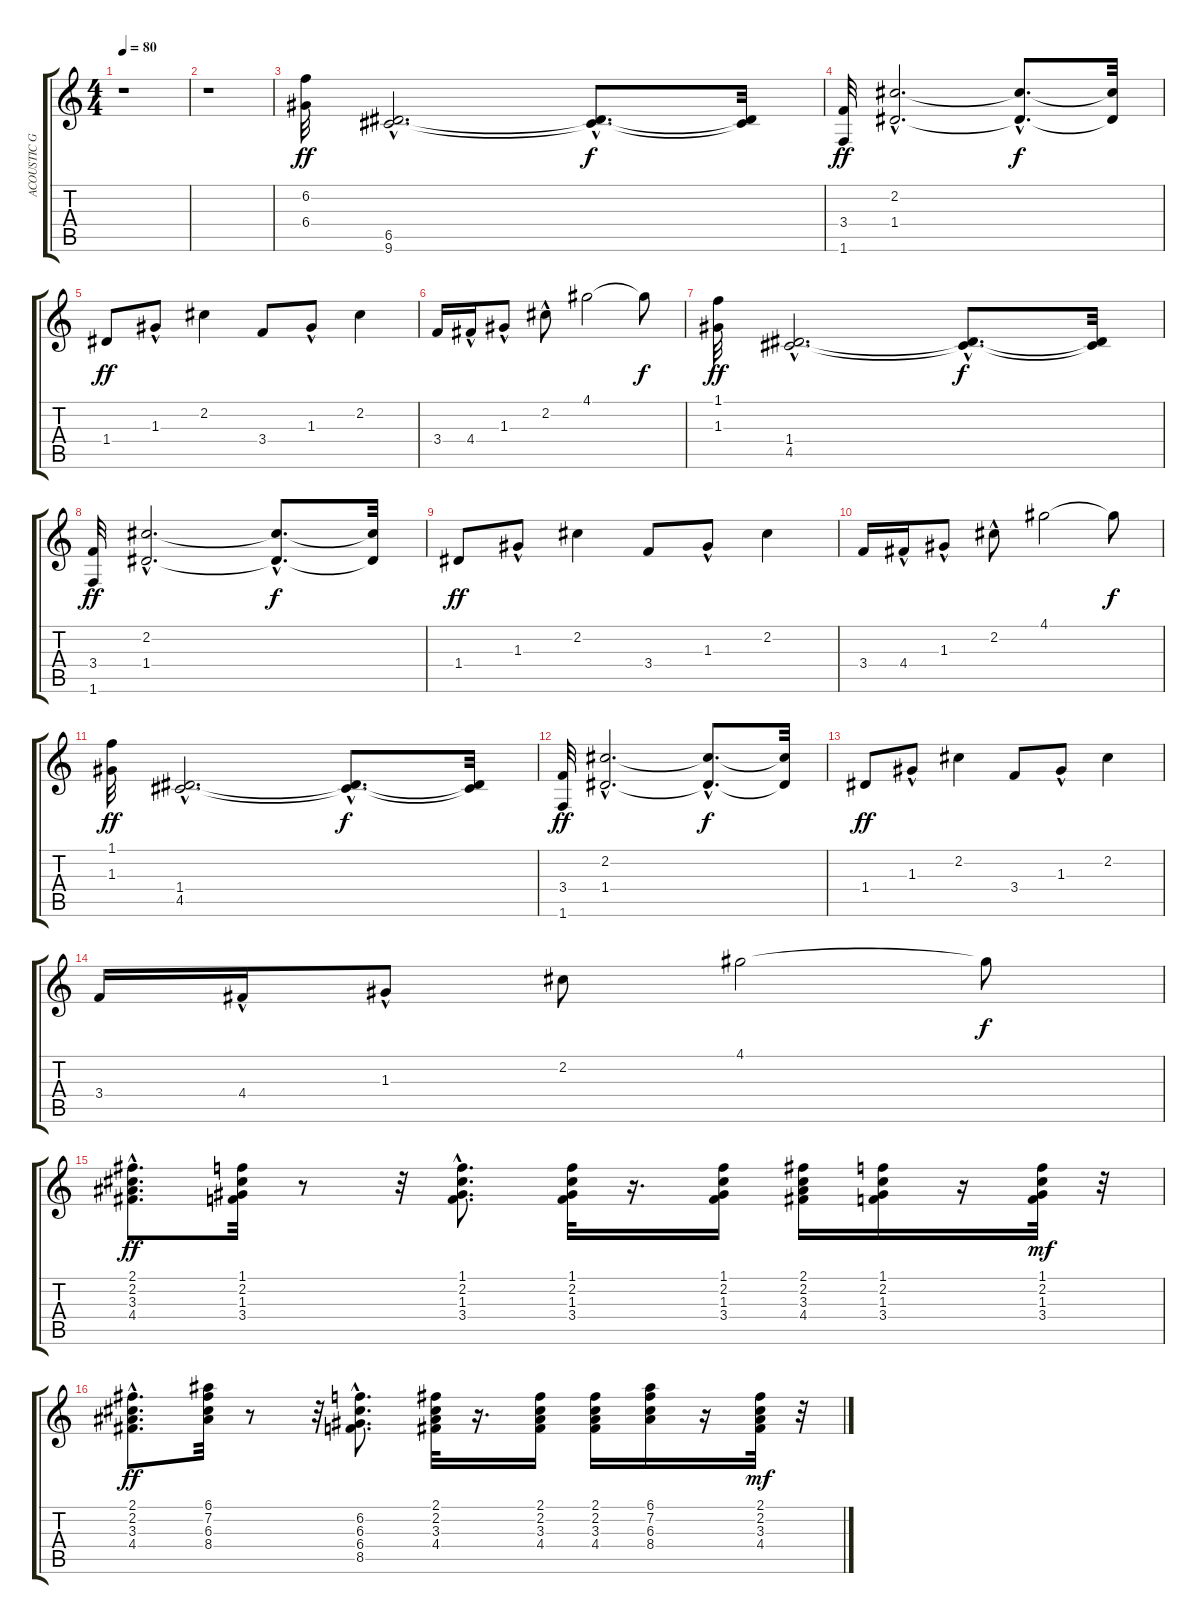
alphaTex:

\track ("ACOUSTIC GUIT 2" "ACOUSTIC G") {instrument acousticguitarsteel}
\staff {score tabs}
\tuning (E4 B3 G3 D3 A2 E2) {hide}
\ts (4 4)
\tempo 80
\clef g2
\ks c
r.1{dy ff instrument acousticguitarsteel} |
r.1 |
(6.2 6.4).32 (6.5{hac} 9.6{hac}).2{d} (6.5{hac t} 9.6{hac t}).8{d dy f} (6.5{t} 9.6{t}).32 |
(3.4 1.6).32{dy ff} (2.2{hac} 1.4{hac}).2{d} (2.2{hac t} 1.4{hac t}).8{d dy f} (2.2{t} 1.4{t}).32 |
1.4.8{dy ff volume 11} 1.3{hac}.8 2.2.4 3.4.8 1.3{hac}.8 2.2.4 |
3.4.16 4.4{hac}.16 1.3{hac}.8 2.2{hac}.8 4.1.2 4.1{t}.8{dy f} |
(1.1 1.3).32{dy ff volume 9} (1.4{hac} 4.5{hac}).2{d} (1.4{hac t} 4.5{hac t}).8{d dy f} (1.4{t} 4.5{t}).32 |
(3.4 1.6).32{dy ff} (2.2{hac} 1.4{hac}).2{d} (2.2{hac t} 1.4{hac t}).8{d dy f} (2.2{t} 1.4{t}).32 |
1.4.8{dy ff volume 11} 1.3{hac}.8 2.2.4 3.4.8 1.3{hac}.8 2.2.4 |
3.4.16 4.4{hac}.16 1.3{hac}.8 2.2{hac}.8 4.1.2 4.1{t}.8{dy f} |
(1.1 1.3).32{dy ff volume 9} (1.4{hac} 4.5{hac}).2{d} (1.4{hac t} 4.5{hac t}).8{d dy f} (1.4{t} 4.5{t}).32 |
(3.4 1.6).32{dy ff} (2.2{hac} 1.4{hac}).2{d} (2.2{hac t} 1.4{hac t}).8{d dy f} (2.2{t} 1.4{t}).32 |
1.4.8{dy ff volume 11} 1.3{hac}.8 2.2.4 3.4.8 1.3{hac}.8 2.2.4 |
3.4.16 4.4{hac}.16 1.3{hac}.8 2.2.8 4.1.2 4.1{t}.8{dy f} |
(2.1{hac} 2.2{hac} 3.3{hac} 4.4{hac}).8{d dy ff volume 9} (1.1 2.2 1.3 3.4).32 r.8 r.32 (1.1{hac} 2.2{hac} 1.3{hac} 3.4{hac}).8{d} (1.1 2.2 1.3 3.4).32 r.16{d} (1.1 2.2 1.3 3.4).16 (2.1 2.2 3.3 4.4).16 (1.1 2.2 1.3 3.4).16 r.16 (1.1 2.2 1.3 3.4).32{dy mf} r.32 |
(2.1{hac} 2.2{hac} 3.3{hac} 4.4{hac}).8{d dy ff} (6.1 7.2 6.3 8.4).32 r.8 r.32 (6.2{hac} 6.3{hac} 6.4{hac} 8.5{hac}).8{d} (2.1 2.2 3.3 4.4).32 r.16{d} (2.1 2.2 3.3 4.4).16 (2.1 2.2 3.3 4.4).16 (6.1 7.2 6.3 8.4).16 r.16 (2.1 2.2 3.3 4.4).32{dy mf} r.32
